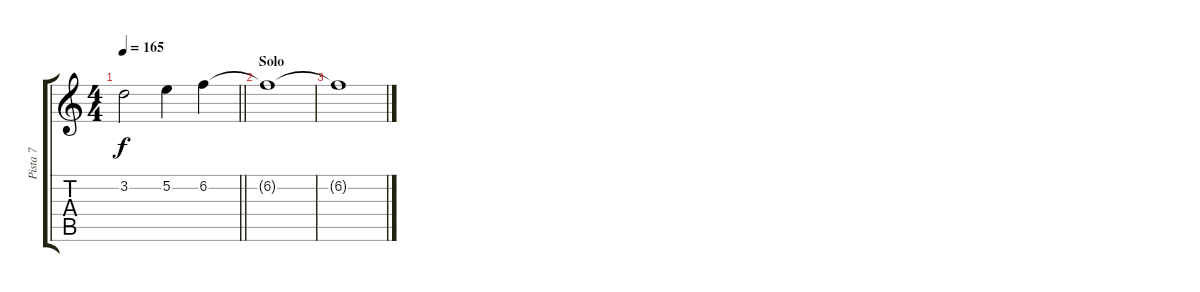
\track ("Pista 7" "Pista 7") {instrument overdrivenguitar}
\staff {score tabs}
\tuning (E4 B3 G3 D3 A2 E2) {hide}
\ts (4 4)
\tempo 165
\clef g2
\barLineRight lightlight
\ks c
3.2.2{dy f} 5.2.4 6.2.4 |
\section ("" "Solo")
6.2{t}.1 |
6.2{t}.1
